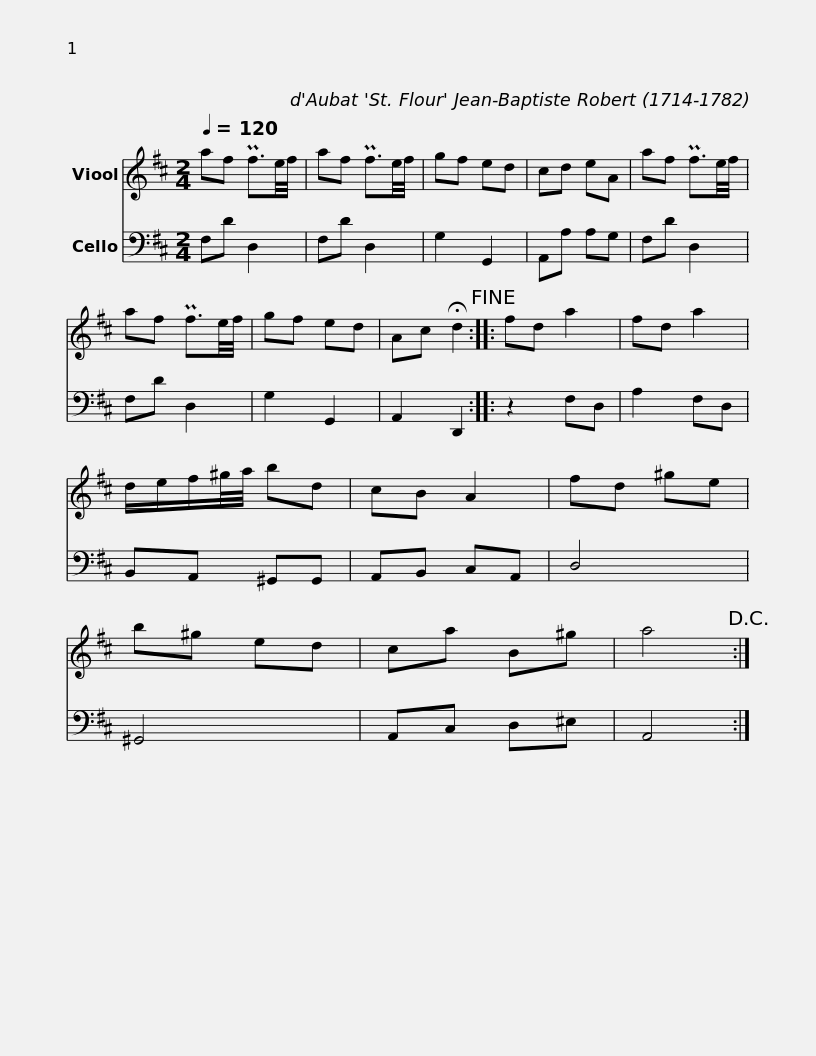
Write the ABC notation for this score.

X:1
%%score 1 2
L:1/8
Q:1/4=120
M:2/4
I:linebreak $
K:D
V:1 treble
V:2 bass
V:1
 af Pf3/2e/4f/4 | af Pf3/2e/4f/4 | gf ed | cd eA | af Pf3/2e/4f/4 | %5
 af Pf3/2e/4f/4 | gf ed | Ac !fermata!d2!fine! ::$ fd a2 | fd a2 | %10
 d/e/f/^g/4a/4 bd | cB A2 | fd ^ge | b^g ed | ca B^g | %15
 a4!D.C.! :| %16
V:2
 F,D D,2 | F,D D,2 | G,2 G,,2 | A,,A, A,G, | F,D D,2 | %5
 F,D D,2 | G,2 G,,2 | A,,2 D,,2 ::$ z2 F,D, | A,2 F,D, | %10
 B,,A,, ^G,,G,, | A,,B,, C,A,, | D,4 | ^G,,4 | A,,C, D,^E, | %15
 A,,4 :| %16
